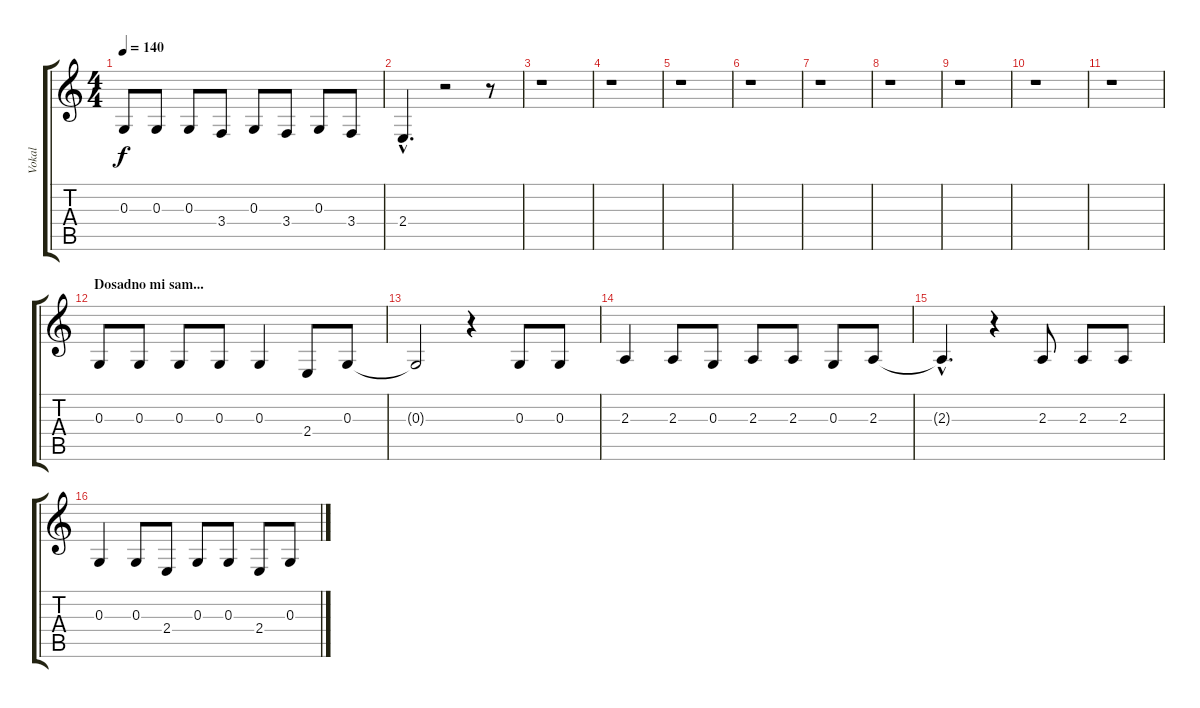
\track ("Vokal" "Vokal") {instrument trumpet}
\staff {score tabs}
\tuning (E4 B3 G3 D3 A2 E2) {hide}
\ts (4 4)
\tempo 140
\clef g2
\ks c
0.3.8{dy f} 0.3.8 0.3.8 3.4.8 0.3.8 3.4.8 0.3.8 3.4.8 |
2.4{hac}.4{d} r.2 r.8 |
r.1 |
r.1 |
r.1 |
r.1 |
r.1 |
r.1 |
r.1 |
r.1 |
r.1 |
\section ("" "Dosadno mi sam...")
0.3.8 0.3.8 0.3.8 0.3.8 0.3.4 2.4.8 0.3.8 |
0.3{t}.2 r.4 0.3.8 0.3.8 |
2.3.4 2.3.8 0.3.8 2.3.8 2.3.8 0.3.8 2.3.8 |
2.3{hac t}.4{d} r.4 2.3.8 2.3.8 2.3.8 |
0.3.4 0.3.8 2.4.8 0.3.8 0.3.8 2.4.8 0.3.8
